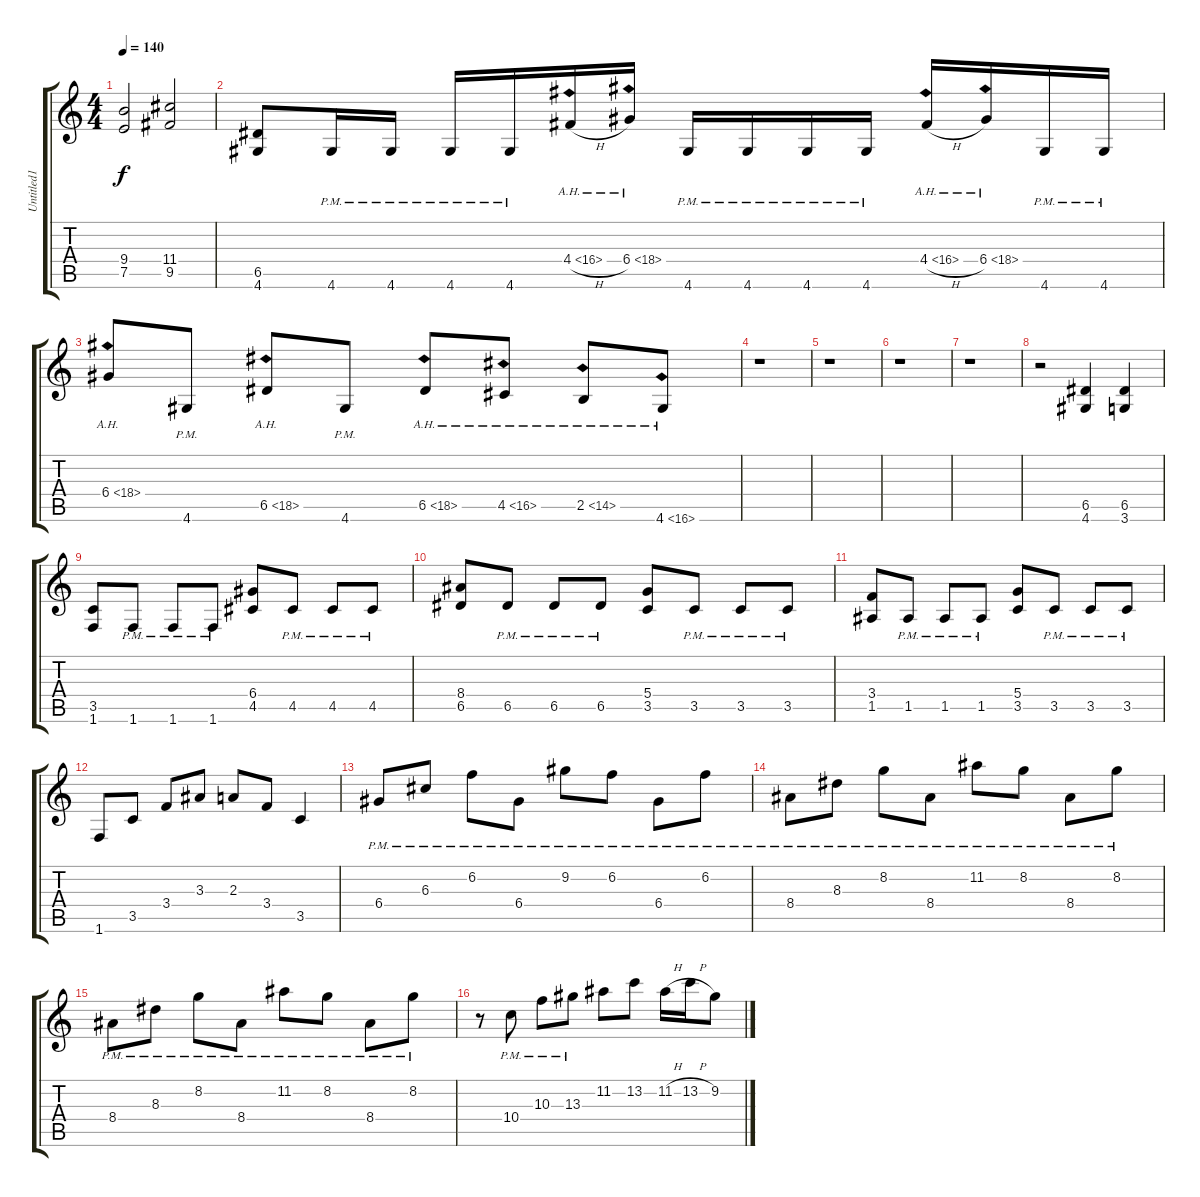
\track ("Untitled1" "Untitled1") {instrument distortionguitar}
\staff {score tabs}
\tuning (E4 B3 G3 D3 A2 E2) {hide}
\ts (4 4)
\tempo 140
\clef g2
\ks c
(9.4 7.5).2{dy f} (11.4 9.5).2 |
(6.5 4.6).8 4.6{pm}.16 4.6{pm}.16 4.6{pm}.16 4.6{pm}.16 4.4{ah 12 h}.16 6.4{ah 12}.16 4.6{pm}.16 4.6{pm}.16 4.6{pm}.16 4.6{pm}.16 4.4{ah 12 h}.16 6.4{ah 12}.16 4.6{pm}.16 4.6{pm}.16 |
6.4{ah 12}.8 4.6{pm}.8 6.5{ah 12}.8 4.6{pm}.8 6.5{ah 12}.8 4.5{ah 12}.8 2.5{ah 12}.8 4.6{ah 12}.8 |
r.1 |
r.1 |
r.1 |
r.1 |
r.2 (6.5 4.6).4 (6.5 3.6).4 |
(3.5 1.6).8 1.6{pm}.8 1.6{pm}.8 1.6{pm}.8 (6.4 4.5).8 4.5{pm}.8 4.5{pm}.8 4.5{pm}.8 |
(8.4 6.5).8 6.5{pm}.8 6.5{pm}.8 6.5{pm}.8 (5.4 3.5).8 3.5{pm}.8 3.5{pm}.8 3.5{pm}.8 |
(3.4 1.5).8 1.5{pm}.8 1.5{pm}.8 1.5{pm}.8 (5.4 3.5).8 3.5{pm}.8 3.5{pm}.8 3.5{pm}.8 |
1.6.8 3.5.8 3.4.8 3.3.8 2.3.8 3.4.8 3.5.4 |
6.4{pm}.8 6.3{pm}.8 6.2{pm}.8 6.4{pm}.8 9.2{pm}.8 6.2{pm}.8 6.4{pm}.8 6.2{pm}.8 |
8.4{pm}.8 8.3{pm}.8 8.2{pm}.8 8.4{pm}.8 11.2{pm}.8 8.2{pm}.8 8.4{pm}.8 8.2{pm}.8 |
8.4{pm}.8 8.3{pm}.8 8.2{pm}.8 8.4{pm}.8 11.2{pm}.8 8.2{pm}.8 8.4{pm}.8 8.2{pm}.8 |
r.8 10.4{pm}.8 10.3{pm}.8 13.3{pm}.8 11.2.8 13.2.8 11.2{h}.16 13.2{h}.16 9.2.8
